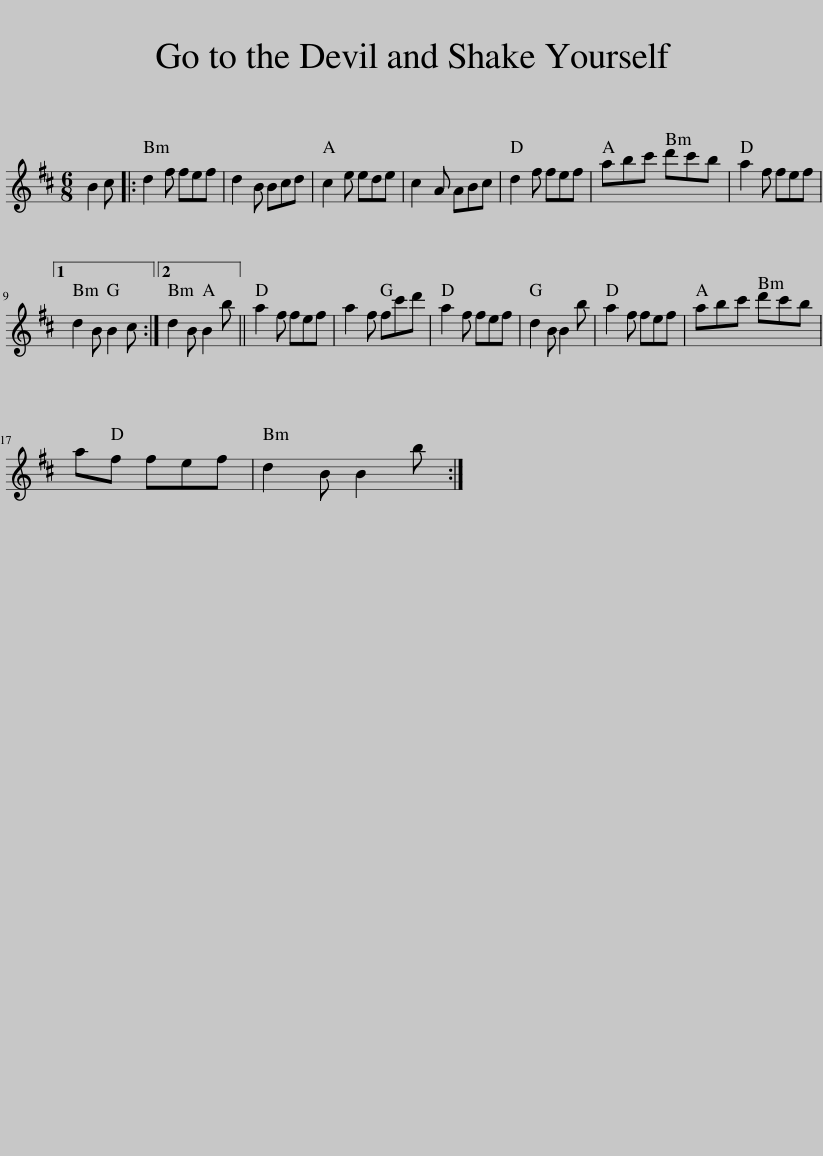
X:1
L:1/8
M:6/8
I:linebreak $
K:Bmin
V:1 treble
V:1
 B2 c |: d2 f fef | d2 B Bcd | c2 e ede | c2 A ABc | %5
 d2 f fef | abc' d'c'b | a2 f fef |1$ d2 B B2 c :|2 d2 B B2 b || %10
 a2 f fef | a2 f fc'd' | a2 f fef | d2 B B2 b | a2 f fef | %15
 abc' d'c'b |$ af fef | d2 B B2 b :| %18
